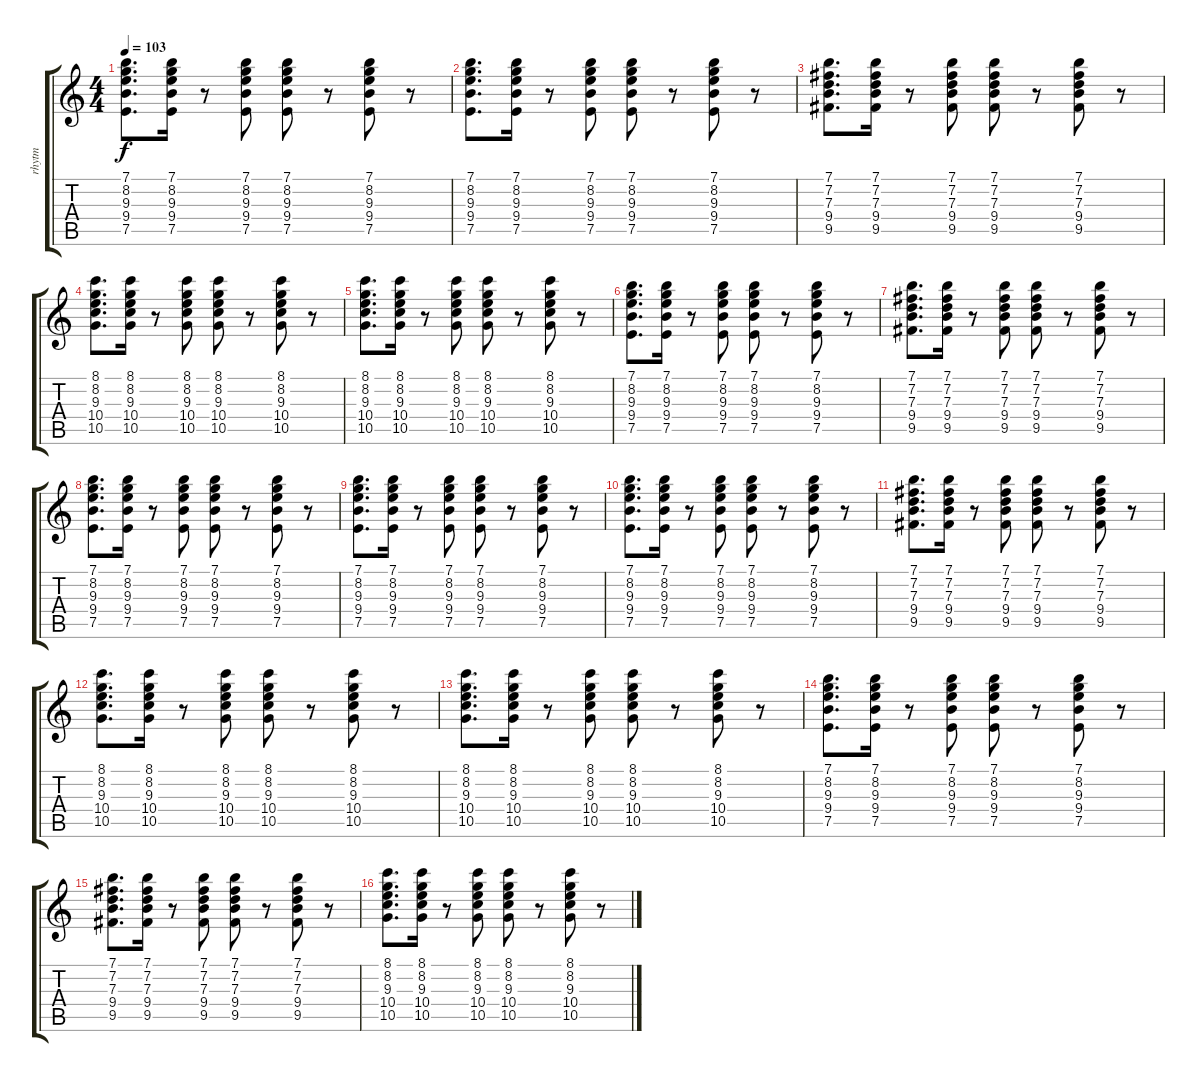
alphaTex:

\track ("rhytm" "rhytm") {instrument electricguitarjazz}
\staff {score tabs}
\tuning (E4 B3 G3 D3 A2 E2) {hide}
\ts (4 4)
\tempo 103
\clef g2
\ks c
(7.1 8.2 9.3 9.4 7.5).8{d dy f} (7.1 8.2 9.3 9.4 7.5).16 r.8 (7.1 8.2 9.3 9.4 7.5).8 (7.1 8.2 9.3 9.4 7.5).8 r.8 (7.1 8.2 9.3 9.4 7.5).8 r.8 |
(7.1 8.2 9.3 9.4 7.5).8{d} (7.1 8.2 9.3 9.4 7.5).16 r.8 (7.1 8.2 9.3 9.4 7.5).8 (7.1 8.2 9.3 9.4 7.5).8 r.8 (7.1 8.2 9.3 9.4 7.5).8 r.8 |
(7.1 7.2 7.3 9.4 9.5).8{d} (7.1 7.2 7.3 9.4 9.5).16 r.8 (7.1 7.2 7.3 9.4 9.5).8 (7.1 7.2 7.3 9.4 9.5).8 r.8 (7.1 7.2 7.3 9.4 9.5).8 r.8 |
(8.1 8.2 9.3 10.4 10.5).8{d} (8.1 8.2 9.3 10.4 10.5).16 r.8 (8.1 8.2 9.3 10.4 10.5).8 (8.1 8.2 9.3 10.4 10.5).8 r.8 (8.1 8.2 9.3 10.4 10.5).8 r.8 |
(8.1 8.2 9.3 10.4 10.5).8{d} (8.1 8.2 9.3 10.4 10.5).16 r.8 (8.1 8.2 9.3 10.4 10.5).8 (8.1 8.2 9.3 10.4 10.5).8 r.8 (8.1 8.2 9.3 10.4 10.5).8 r.8 |
(7.1 8.2 9.3 9.4 7.5).8{d} (7.1 8.2 9.3 9.4 7.5).16 r.8 (7.1 8.2 9.3 9.4 7.5).8 (7.1 8.2 9.3 9.4 7.5).8 r.8 (7.1 8.2 9.3 9.4 7.5).8 r.8 |
(7.1 7.2 7.3 9.4 9.5).8{d} (7.1 7.2 7.3 9.4 9.5).16 r.8 (7.1 7.2 7.3 9.4 9.5).8 (7.1 7.2 7.3 9.4 9.5).8 r.8 (7.1 7.2 7.3 9.4 9.5).8 r.8 |
(7.1 8.2 9.3 9.4 7.5).8{d} (7.1 8.2 9.3 9.4 7.5).16 r.8 (7.1 8.2 9.3 9.4 7.5).8 (7.1 8.2 9.3 9.4 7.5).8 r.8 (7.1 8.2 9.3 9.4 7.5).8 r.8 |
(7.1 8.2 9.3 9.4 7.5).8{d} (7.1 8.2 9.3 9.4 7.5).16 r.8 (7.1 8.2 9.3 9.4 7.5).8 (7.1 8.2 9.3 9.4 7.5).8 r.8 (7.1 8.2 9.3 9.4 7.5).8 r.8 |
(7.1 8.2 9.3 9.4 7.5).8{d} (7.1 8.2 9.3 9.4 7.5).16 r.8 (7.1 8.2 9.3 9.4 7.5).8 (7.1 8.2 9.3 9.4 7.5).8 r.8 (7.1 8.2 9.3 9.4 7.5).8 r.8 |
(7.1 7.2 7.3 9.4 9.5).8{d} (7.1 7.2 7.3 9.4 9.5).16 r.8 (7.1 7.2 7.3 9.4 9.5).8 (7.1 7.2 7.3 9.4 9.5).8 r.8 (7.1 7.2 7.3 9.4 9.5).8 r.8 |
(8.1 8.2 9.3 10.4 10.5).8{d} (8.1 8.2 9.3 10.4 10.5).16 r.8 (8.1 8.2 9.3 10.4 10.5).8 (8.1 8.2 9.3 10.4 10.5).8 r.8 (8.1 8.2 9.3 10.4 10.5).8 r.8 |
(8.1 8.2 9.3 10.4 10.5).8{d} (8.1 8.2 9.3 10.4 10.5).16 r.8 (8.1 8.2 9.3 10.4 10.5).8 (8.1 8.2 9.3 10.4 10.5).8 r.8 (8.1 8.2 9.3 10.4 10.5).8 r.8 |
(7.1 8.2 9.3 9.4 7.5).8{d} (7.1 8.2 9.3 9.4 7.5).16 r.8 (7.1 8.2 9.3 9.4 7.5).8 (7.1 8.2 9.3 9.4 7.5).8 r.8 (7.1 8.2 9.3 9.4 7.5).8 r.8 |
(7.1 7.2 7.3 9.4 9.5).8{d} (7.1 7.2 7.3 9.4 9.5).16 r.8 (7.1 7.2 7.3 9.4 9.5).8 (7.1 7.2 7.3 9.4 9.5).8 r.8 (7.1 7.2 7.3 9.4 9.5).8 r.8 |
(8.1 8.2 9.3 10.4 10.5).8{d} (8.1 8.2 9.3 10.4 10.5).16 r.8 (8.1 8.2 9.3 10.4 10.5).8 (8.1 8.2 9.3 10.4 10.5).8 r.8 (8.1 8.2 9.3 10.4 10.5).8 r.8
